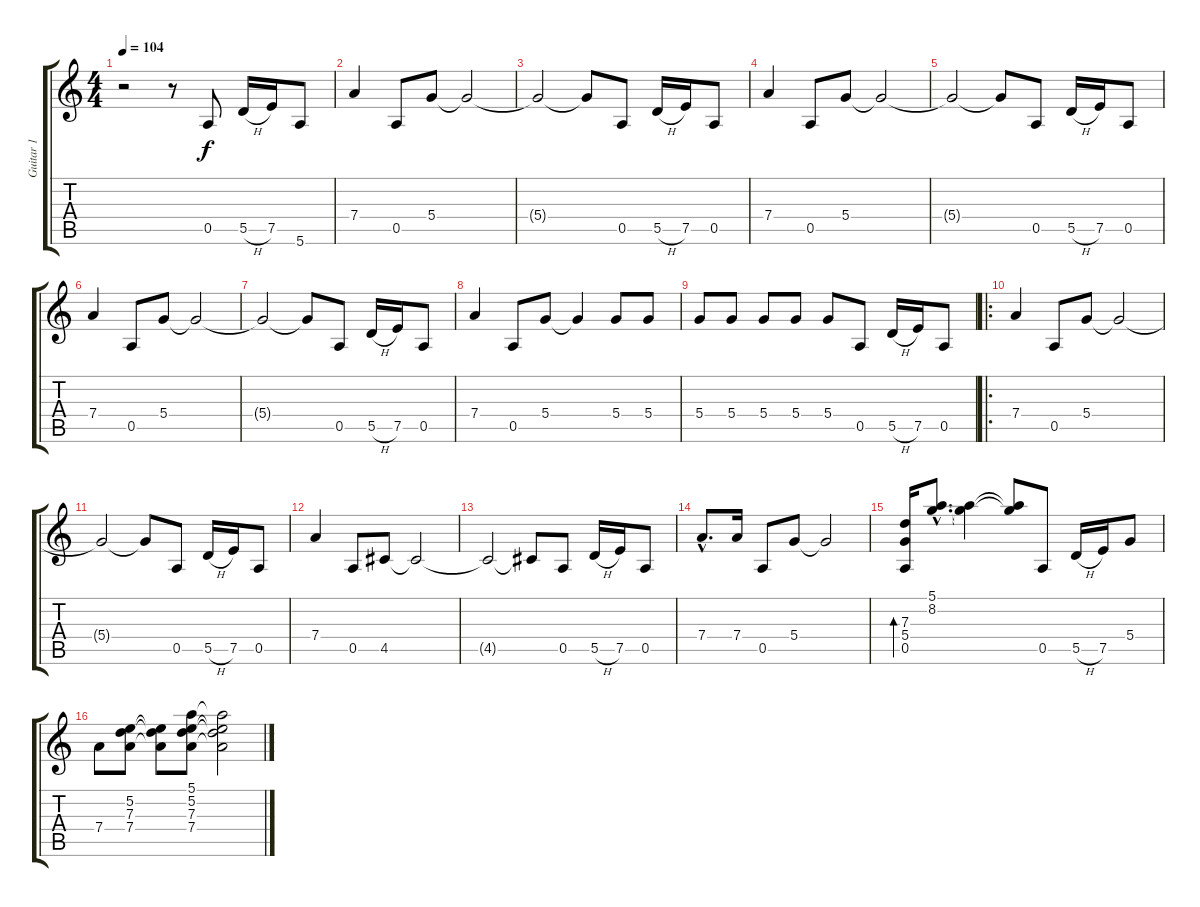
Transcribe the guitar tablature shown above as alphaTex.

\track ("Guitar 1" "Guitar 1") {instrument electricguitarclean}
\staff {score tabs}
\tuning (E4 B3 G3 D3 A2 E2) {hide}
\ts (4 4)
\tempo 104
\clef g2
\ks c
r.2{dy f instrument electricguitarclean} r.8 0.5.8 5.5{h}.16 7.5.16 5.6.8 |
7.4.4 0.5.8 5.4.8 5.4{t}.2 |
5.4{t}.2 5.4{t}.8 0.5.8 5.5{h}.16 7.5.16 0.5.8 |
7.4.4 0.5.8 5.4.8 5.4{t}.2 |
5.4{t}.2 5.4{t}.8 0.5.8 5.5{h}.16 7.5.16 0.5.8 |
7.4.4 0.5.8 5.4.8 5.4{t}.2 |
5.4{t}.2 5.4{t}.8 0.5.8 5.5{h}.16 7.5.16 0.5.8 |
7.4.4 0.5.8 5.4.8 5.4{t}.4 5.4.8 5.4.8 |
5.4.8 5.4.8 5.4.8 5.4.8 5.4.8 0.5.8 5.5{h}.16 7.5.16 0.5.8 |
\ro
7.4.4 0.5.8 5.4.8 5.4{t}.2 |
5.4{t}.2 5.4{t}.8 0.5.8 5.5{h}.16 7.5.16 0.5.8 |
7.4.4 0.5.8 4.5.8 4.5{t}.2 |
4.5{t}.2 4.5{t}.8 0.5.8 5.5{h}.16 7.5.16 0.5.8 |
7.4{hac}.8{d} 7.4.16 0.5.8 5.4.8 5.4{t}.2 |
(7.3 5.4 0.5).16{bd 240} (5.1{hac} 8.2{hac}).8{d} (5.1{t} 8.2{t}).4 (5.1{t} 8.2{t}).8 0.5.8 5.5{h}.16 7.5.16 5.4.8 |
7.4.8 (5.2 7.3 7.4).8 (5.2{t} 7.3{t} 7.4{t}).8 (5.1 5.2 7.3 7.4).8 (5.1{t} 5.2{t} 7.3{t} 7.4{t}).2
